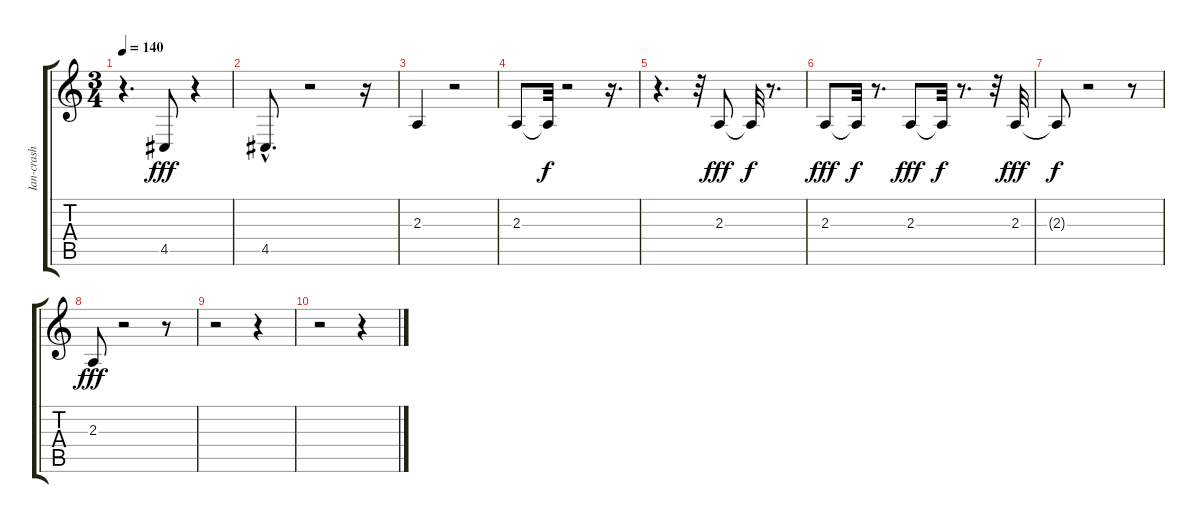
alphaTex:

\track ("Ian-crash" "Ian-crash") {instrument acousticgrandpiano}
\staff {score tabs}
\tuning (E4 B3 G3 D3 A2 E2) {hide}
\ts (3 4)
\tempo 140
\clef g2
\ks c
r.4{d dy fff} 4.5.8 r.4 |
4.5{hac}.8{d} r.2 r.16 |
2.3.4 r.2 |
2.3.8 2.3{t}.32{dy f} r.2 r.16{d} |
r.4{d} r.32 2.3.8{dy fff} 2.3{t}.32{dy f} r.8{d} |
2.3.8{dy fff} 2.3{t}.32{dy f} r.8{d} 2.3.8{dy fff} 2.3{t}.32{dy f} r.8{d} r.32 2.3.32{dy fff} |
2.3{t}.8{dy f} r.2 r.8 |
2.3.8{dy fff} r.2 r.8 |
r.2 r.4 |
r.2 r.4
